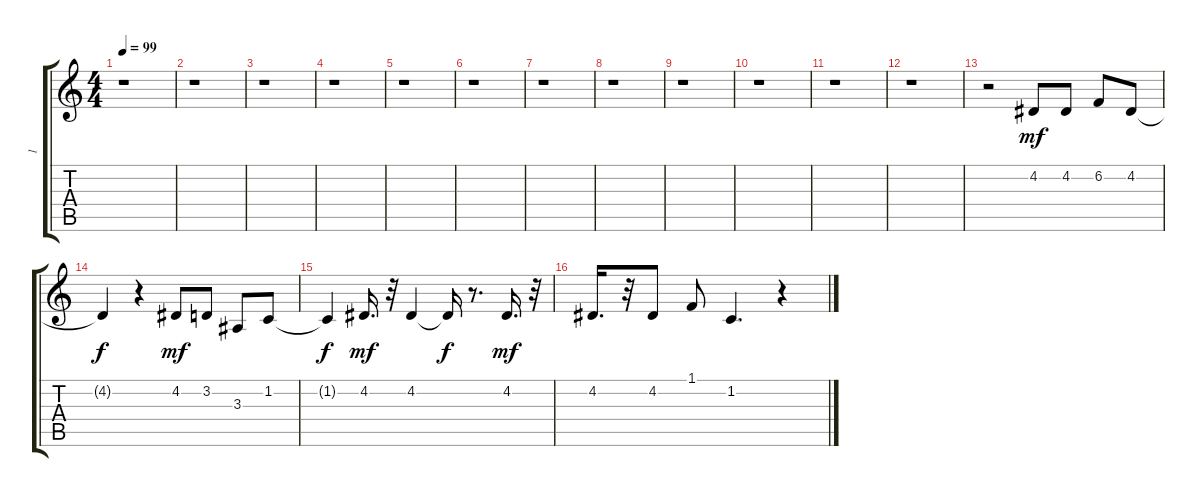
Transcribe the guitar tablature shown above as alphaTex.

\track ("1" "1") {instrument synthvoice}
\staff {score tabs}
\tuning (E4 B3 G3 D3 A2 E2) {hide}
\ts (4 4)
\tempo 99
\clef g2
\ks c
r.1{dy ff} |
r.1 |
r.1 |
r.1 |
r.1 |
r.1 |
r.1 |
r.1 |
r.1 |
r.1 |
r.1 |
r.1 |
r.2 4.2.8{dy mf} 4.2.8 6.2.8 4.2.8 |
4.2{t}.4{dy f} r.4 4.2.8{dy mf} 3.2.8 3.3.8 1.2.8 |
1.2{t}.4{dy f} 4.2.16{d dy mf} r.32 4.2.4 4.2{t}.16{dy f} r.8{d} 4.2.16{d dy mf} r.32 |
4.2.16{d} r.32 4.2.8 1.1.8 1.2.4{d} r.4
